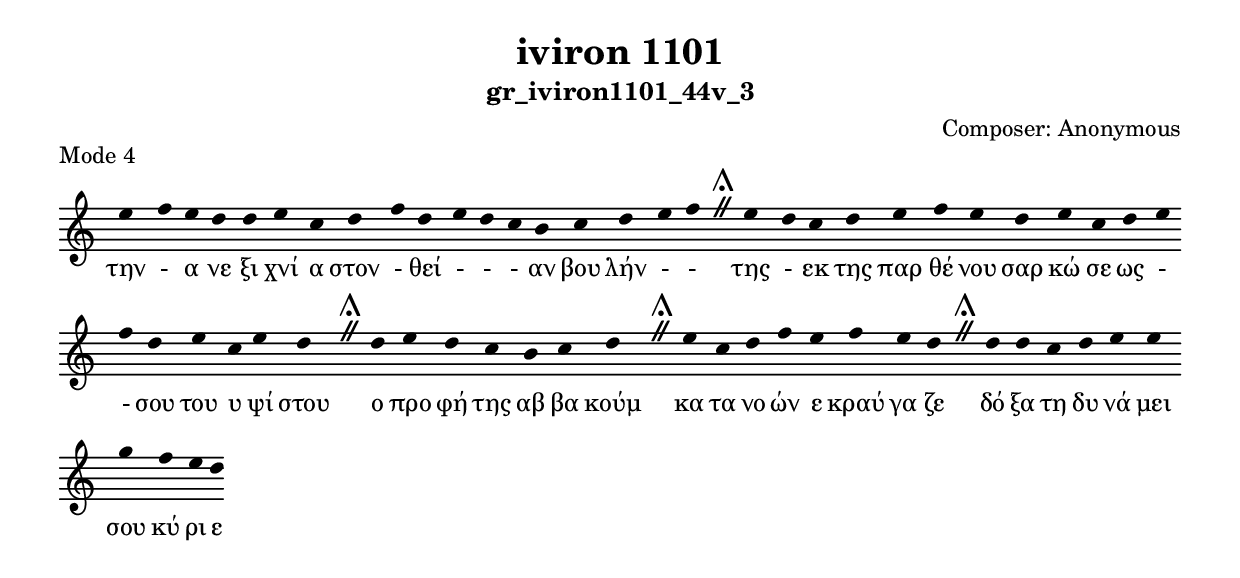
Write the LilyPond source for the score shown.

\include "gregorian.ly"

	\header {
 	  title = "iviron 1101"
	  subtitle = "gr_iviron1101_44v_3"
	  composer = "Composer: Αnonymous"
	  piece = "Mode 4"
	}

	chant = {
	  e''4 f''4 e''4 d''4 d''4 e''4 c''4 d''4 f''4 d''4 e''4 d''4 c''4 b'4 c''4 d''4 e''4 f''4 \divisioMaior
 e''4 d''4 c''4 d''4 e''4 f''4 e''4 d''4 e''4 c''4 d''4 e''4 f''4 d''4 e''4 c''4 e''4 d''4 \divisioMaior
 d''4 e''4 d''4 c''4 b'4 c''4 d''4 \divisioMaior
 e''4 c''4 d''4 f''4 e''4 f''4 e''4 d''4 \divisioMaior
 d''4 d''4 c''4 d''4 e''4 e''4 g''4 f''4 e''4 d''4\finalis
	}

	verba = \lyricmode {την - α νε ξι χνί α στον - θεί -  -  - αν βου λήν -  - 
της - εκ της παρ θέ νου σαρ κώ σε ως -  - σου του υ ψί στου 
ο προ φή της αβ βα κούμ 
κα τα νο ών ε κραύ γα ζε 
δό ξα τη δυ νά μει σου κύ ρι ε 
	}


	\score {
	  \new Staff <<
	  \new Voice = "melody" \chant
	  \new Lyrics = "one" \lyricsto melody \verba
	  >>
	  \layout {
	    \context {
	      \Staff
	      \remove "Time_signature_engraver"
	      \remove "Bar_engraver"
	    }
	    \context {
	      \Voice
	      \remove "Stem_engraver"
	    }
	  }
	}